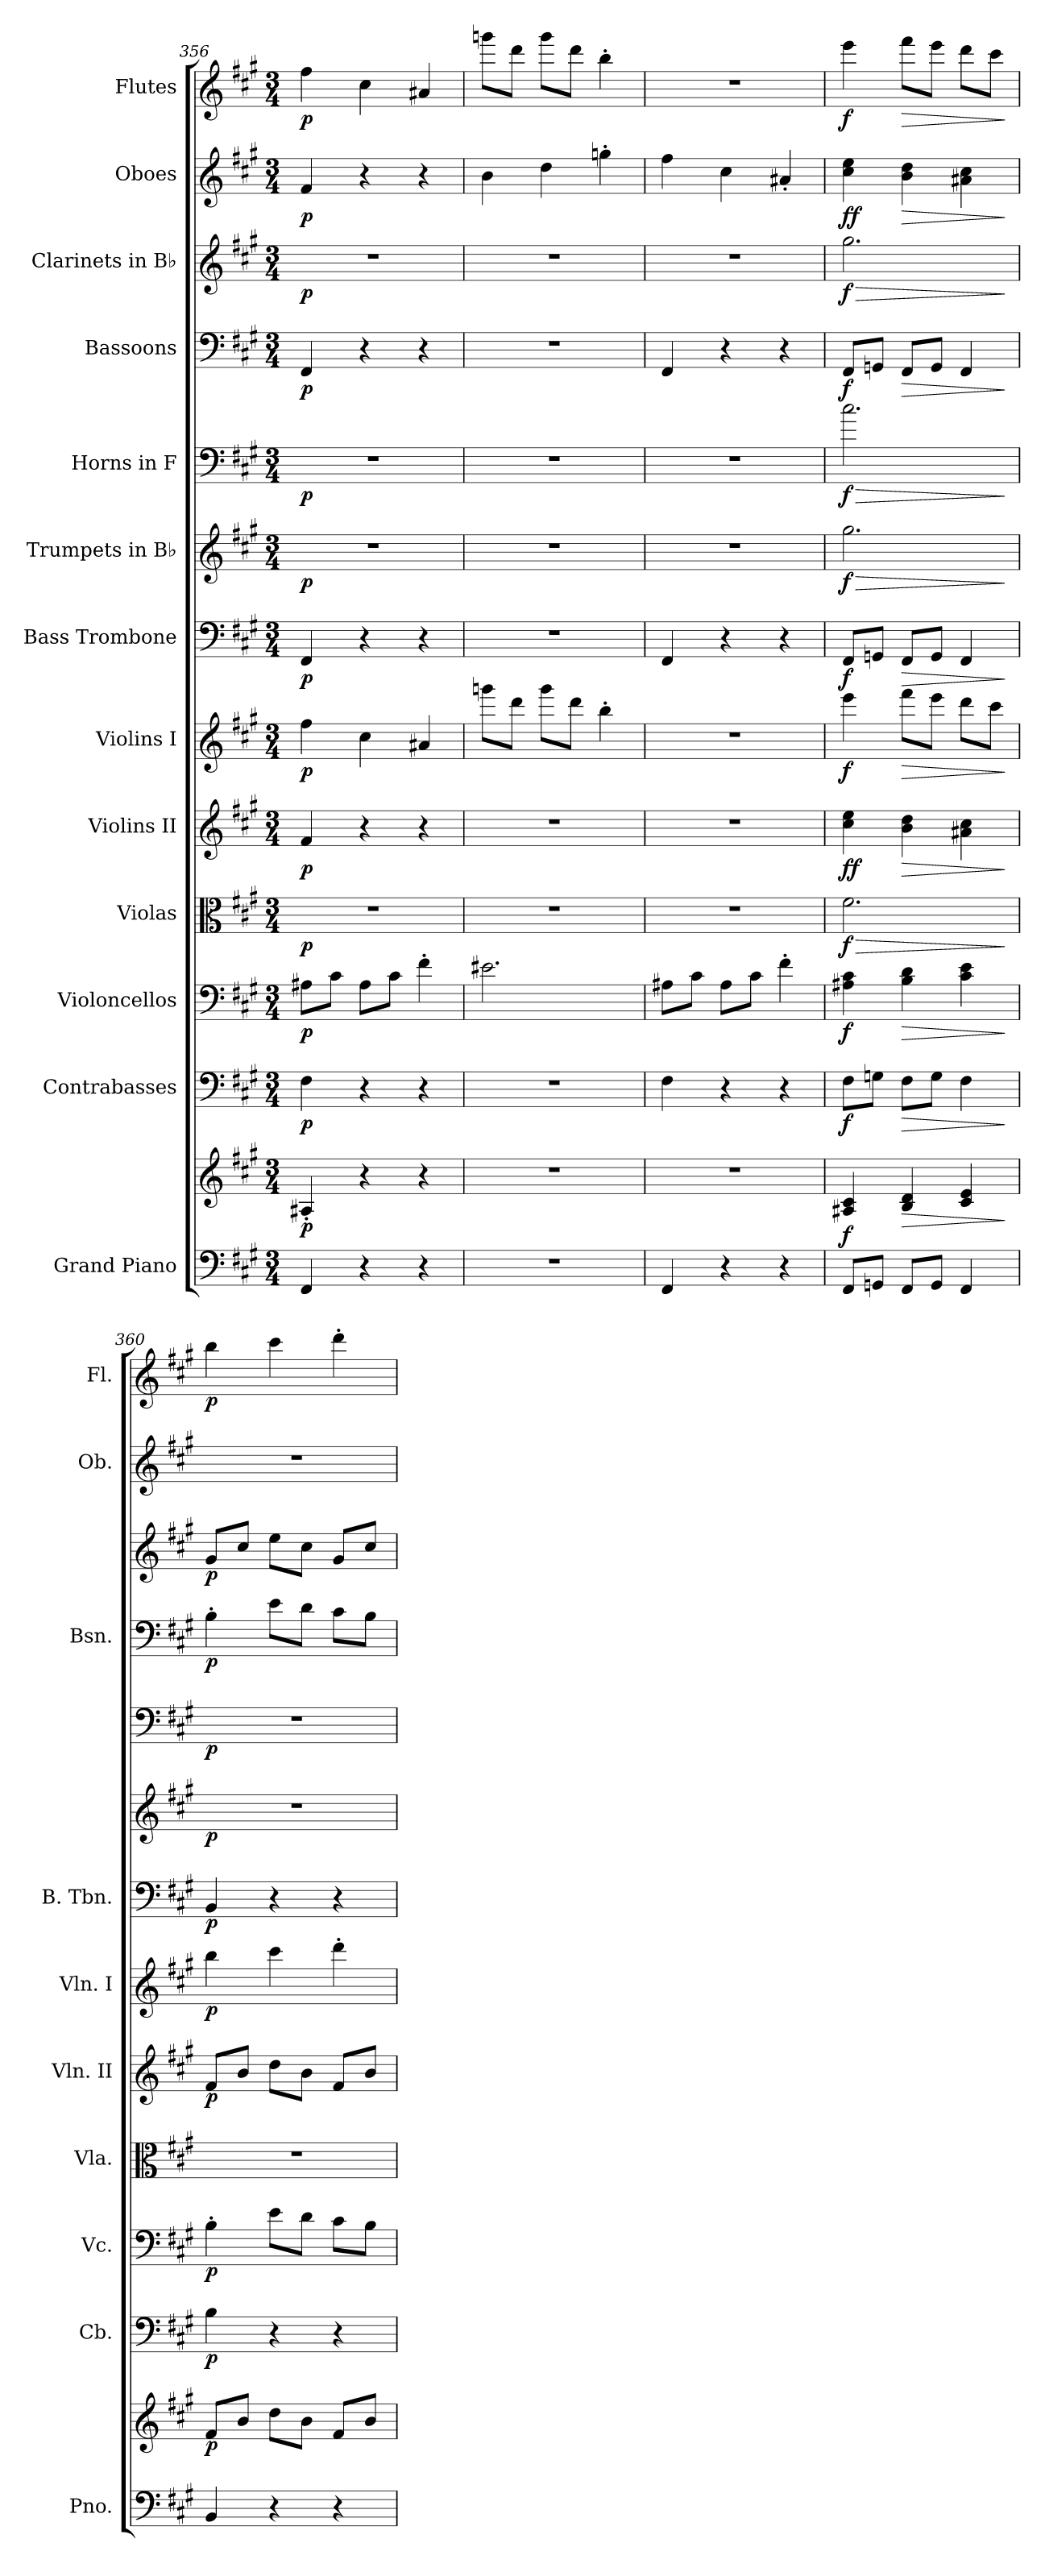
**kern	**kern	**dynam	**kern	**dynam	**kern	**dynam	**kern	**dynam	**kern	**dynam	**kern	**dynam	**kern	**dynam	**kern	**dynam	**kern	**dynam	**kern	**dynam	**kern	**dynam	**kern	**dynam	**kern	**dynam
*part13	*part13	*part13	*part12	*part12	*part11	*part11	*part10	*part10	*part9	*part9	*part8	*part8	*part7	*part7	*part6	*part6	*part5	*part5	*part4	*part4	*part3	*part3	*part2	*part2	*part1	*part1
*staff14	*staff13	*staff13/14	*staff12	*staff12	*staff11	*staff11	*staff10	*staff10	*staff9	*staff9	*staff8	*staff8	*staff7	*staff7	*staff6	*staff6	*staff5	*staff5	*staff4	*staff4	*staff3	*staff3	*staff2	*staff2	*staff1	*staff1
*I"Grand Piano	*	*	*I"Contrabasses	*	*I"Violoncellos	*	*I"Violas	*	*I"Violins II	*	*I"Violins I	*	*I"Bass Trombone	*	*I"Trumpets in B♭	*	*I"Horns in F	*	*I"Bassoons	*	*I"Clarinets in B♭	*	*I"Oboes	*	*I"Flutes	*
*I'Pno.	*	*	*I'Cb.	*	*I'Vc.	*	*I'Vla.	*	*I'Vln. II	*	*I'Vln. I	*	*I'B. Tbn.	*	*	*	*	*	*I'Bsn.	*	*	*	*I'Ob.	*	*I'Fl.	*
*clefF4	*clefG2	*	*clefF4	*	*clefF4	*	*clefC3	*	*clefG2	*	*clefG2	*	*clefF4	*	*clefG2	*	*clefF4	*	*clefF4	*	*clefG2	*	*clefG2	*	*clefG2	*
*	*	*	*ITrd7c12	*	*	*	*	*	*	*	*	*	*	*	*ITrd1c2	*	*ITrd4c7	*	*	*	*ITrd1c2	*	*	*	*	*
*k[f#c#g#]	*k[f#c#g#]	*	*k[f#c#g#]	*	*k[f#c#g#]	*	*k[f#c#g#]	*	*k[f#c#g#]	*	*k[f#c#g#]	*	*k[f#c#g#]	*	*k[f#]	*	*k[f#c#]	*	*k[f#c#g#]	*	*k[f#]	*	*k[f#c#g#]	*	*k[f#c#g#]	*
*M3/4	*M3/4	*	*M3/4	*	*M3/4	*	*M3/4	*	*M3/4	*	*M3/4	*	*M3/4	*	*M3/4	*	*M3/4	*	*M3/4	*	*M3/4	*	*M3/4	*	*M3/4	*
=356	=356	=356	=356	=356	=356	=356	=356	=356	=356	=356	=356	=356	=356	=356	=356	=356	=356	=356	=356	=356	=356	=356	=356	=356	=356	=356
!	!	!LO:DY:b	!	!LO:DY:b	!	!LO:DY:b	!	!LO:DY:b	!	!LO:DY:b	!	!LO:DY:b	!	!LO:DY:b	!	!LO:DY:b	!	!LO:DY:b	!	!LO:DY:b	!	!LO:DY:b	!	!LO:DY:b	!	!LO:DY:b
4FF#/	4A#X'/	p	4FF#\	p	8A#X\L	p	2.r	p	4f#/	p	4ff#\	p	4FF#/	p	2.r	p	2.r	p	4FF#/	p	2.r	p	4f#/	p	4ff#\	p
.	.	.	.	.	8c#\J	.	.	.	.	.	.	.	.	.	.	.	.	.	.	.	.	.	.	.	.	.
4r	4r	.	4r	.	8A#\L	.	.	.	4r	.	4cc#\	.	4r	.	.	.	.	.	4r	.	.	.	4r	.	4cc#\	.
.	.	.	.	.	8c#\J	.	.	.	.	.	.	.	.	.	.	.	.	.	.	.	.	.	.	.	.	.
4r	4r	.	4r	.	4f#'\	.	.	.	4r	.	4a#X/	.	4r	.	.	.	.	.	4r	.	.	.	4r	.	4a#X/	.
=357	=357	=357	=357	=357	=357	=357	=357	=357	=357	=357	=357	=357	=357	=357	=357	=357	=357	=357	=357	=357	=357	=357	=357	=357	=357	=357
2.r	2.r	.	2.r	.	2.e#X\	.	2.r	.	2.r	.	8gggn\L	.	2.r	.	2.r	.	2.r	.	2.r	.	2.r	.	4b\	.	8gggn\L	.
.	.	.	.	.	.	.	.	.	.	.	8ddd\J	.	.	.	.	.	.	.	.	.	.	.	.	.	8ddd\J	.
.	.	.	.	.	.	.	.	.	.	.	8ggg\L	.	.	.	.	.	.	.	.	.	.	.	4dd\	.	8ggg\L	.
.	.	.	.	.	.	.	.	.	.	.	8ddd\J	.	.	.	.	.	.	.	.	.	.	.	.	.	8ddd\J	.
.	.	.	.	.	.	.	.	.	.	.	4bb'\	.	.	.	.	.	.	.	.	.	.	.	4ggn'\	.	4bb'\	.
=358	=358	=358	=358	=358	=358	=358	=358	=358	=358	=358	=358	=358	=358	=358	=358	=358	=358	=358	=358	=358	=358	=358	=358	=358	=358	=358
4FF#/	2.r	.	4FF#\	.	8A#X\L	.	2.r	.	2.r	.	2.r	.	4FF#/	.	2.r	.	2.r	.	4FF#/	.	2.r	.	4ff#\	.	2.r	.
.	.	.	.	.	8c#\J	.	.	.	.	.	.	.	.	.	.	.	.	.	.	.	.	.	.	.	.	.
4r	.	.	4r	.	8A#\L	.	.	.	.	.	.	.	4r	.	.	.	.	.	4r	.	.	.	4cc#\	.	.	.
.	.	.	.	.	8c#\J	.	.	.	.	.	.	.	.	.	.	.	.	.	.	.	.	.	.	.	.	.
4r	.	.	4r	.	4f#'\	.	.	.	.	.	.	.	4r	.	.	.	.	.	4r	.	.	.	4a#X'/	.	.	.
=359	=359	=359	=359	=359	=359	=359	=359	=359	=359	=359	=359	=359	=359	=359	=359	=359	=359	=359	=359	=359	=359	=359	=359	=359	=359	=359
!	!	!LO:DY:b	!	!LO:DY:b	!	!LO:DY:b	!	!LO:HP:b	!	!	!	!	!	!	!	!LO:HP:b	!	!LO:HP:b	!	!	!	!LO:HP:b	!	!	!	!
!	!	!	!	!	!	!	!	!LO:DY:n=1:b	!	!LO:DY:b	!	!	!	!	!	!	!	!	!	!	!	!	!	!	!	!
!	!	!	!	!	!	!	!	!	!	!LO:DY:n=1:b	!	!LO:DY:b	!	!LO:DY:b	!	!LO:DY:n=1:b	!	!LO:DY:n=1:b	!	!LO:DY:b	!	!LO:DY:n=1:b	!	!LO:DY:b	!	!
!	!	!	!	!	!	!	!	!	!	!	!	!	!	!	!	!	!	!	!	!	!	!	!	!LO:DY:n=1:b	!	!LO:DY:b
8FF#/L	4A#X/ 4c#/	f	8FF#\L	f	4A#X\ 4c#\	f	2.f#\	> f	4cc#\ 4ee\	f f	4eee\	f	8FF#/L	f	2.ff#\	> f	2.f#\	> f	8FF#/L	f	2.ff#\	> f	4cc#\ 4ee\	f f	4eee\	f
8GGn/J	.	.	8GGn\J	.	.	.	.	.	.	.	.	.	8GGn/J	.	.	.	.	.	8GGn/J	.	.	.	.	.	.	.
!	!	!LO:HP:b	!	!LO:HP:b	!	!LO:HP:b	!	!	!	!LO:HP:b	!	!LO:HP:b	!	!LO:HP:b	!	!	!	!	!	!LO:HP:b	!	!	!	!LO:HP:b	!	!LO:HP:b
8FF#/L	4B/ 4d/	>	8FF#\L	>	4B\ 4d\	>	.	.	4b\ 4dd\	>	8fff#\L	>	8FF#/L	>	.	.	.	.	8FF#/L	>	.	.	4b\ 4dd\	>	8fff#\L	>
8GG/J	.	.	8GG\J	.	.	.	.	.	.	.	8eee\J	.	8GG/J	.	.	.	.	.	8GG/J	.	.	.	.	.	8eee\J	.
4FF#/	4c#/ 4e/	.	4FF#\	.	4c#\ 4e\	.	.	.	4a#X\ 4cc#\	.	8ddd\L	.	4FF#/	.	.	.	.	.	4FF#/	.	.	.	4a#X\ 4cc#\	.	8ddd\L	.
.	.	.	.	.	.	.	.	.	.	.	8ccc#\J	.	.	.	.	.	.	.	.	.	.	.	.	.	8ccc#\J	.
.	.	]	.	]	.	]	.	]	.	]	.	]	.	]	.	]	.	]	.	]	.	]	.	]	.	]
=360	=360	=360	=360	=360	=360	=360	=360	=360	=360	=360	=360	=360	=360	=360	=360	=360	=360	=360	=360	=360	=360	=360	=360	=360	=360	=360
!	!	!LO:DY:b	!	!LO:DY:b	!	!LO:DY:b	!	!	!	!LO:DY:b	!	!LO:DY:b	!	!LO:DY:b	!	!LO:DY:b	!	!LO:DY:b	!	!LO:DY:b	!	!LO:DY:b	!	!	!	!LO:DY:b
4BB/	8f#/L	p	4BB\	p	4B'\	p	2.r	.	8f#/L	p	4bb\	p	4BB/	p	2.r	p	2.r	p	4B'\	p	8f#/L	p	2.r	.	4bb\	p
.	8b/J	.	.	.	.	.	.	.	8b/J	.	.	.	.	.	.	.	.	.	.	.	8b/J	.	.	.	.	.
4r	8dd\L	.	4r	.	8e\L	.	.	.	8dd\L	.	4ccc#\	.	4r	.	.	.	.	.	8e\L	.	8dd\L	.	.	.	4ccc#\	.
.	8b\J	.	.	.	8d\J	.	.	.	8b\J	.	.	.	.	.	.	.	.	.	8d\J	.	8b\J	.	.	.	.	.
4r	8f#/L	.	4r	.	8c#\L	.	.	.	8f#/L	.	4ddd'\	.	4r	.	.	.	.	.	8c#\L	.	8f#/L	.	.	.	4ddd'\	.
.	8b/J	.	.	.	8B\J	.	.	.	8b/J	.	.	.	.	.	.	.	.	.	8B\J	.	8b/J	.	.	.	.	.
=	=	=	=	=	=	=	=	=	=	=	=	=	=	=	=	=	=	=	=	=	=	=	=	=	=	=
*-	*-	*-	*-	*-	*-	*-	*-	*-	*-	*-	*-	*-	*-	*-	*-	*-	*-	*-	*-	*-	*-	*-	*-	*-	*-	*-
